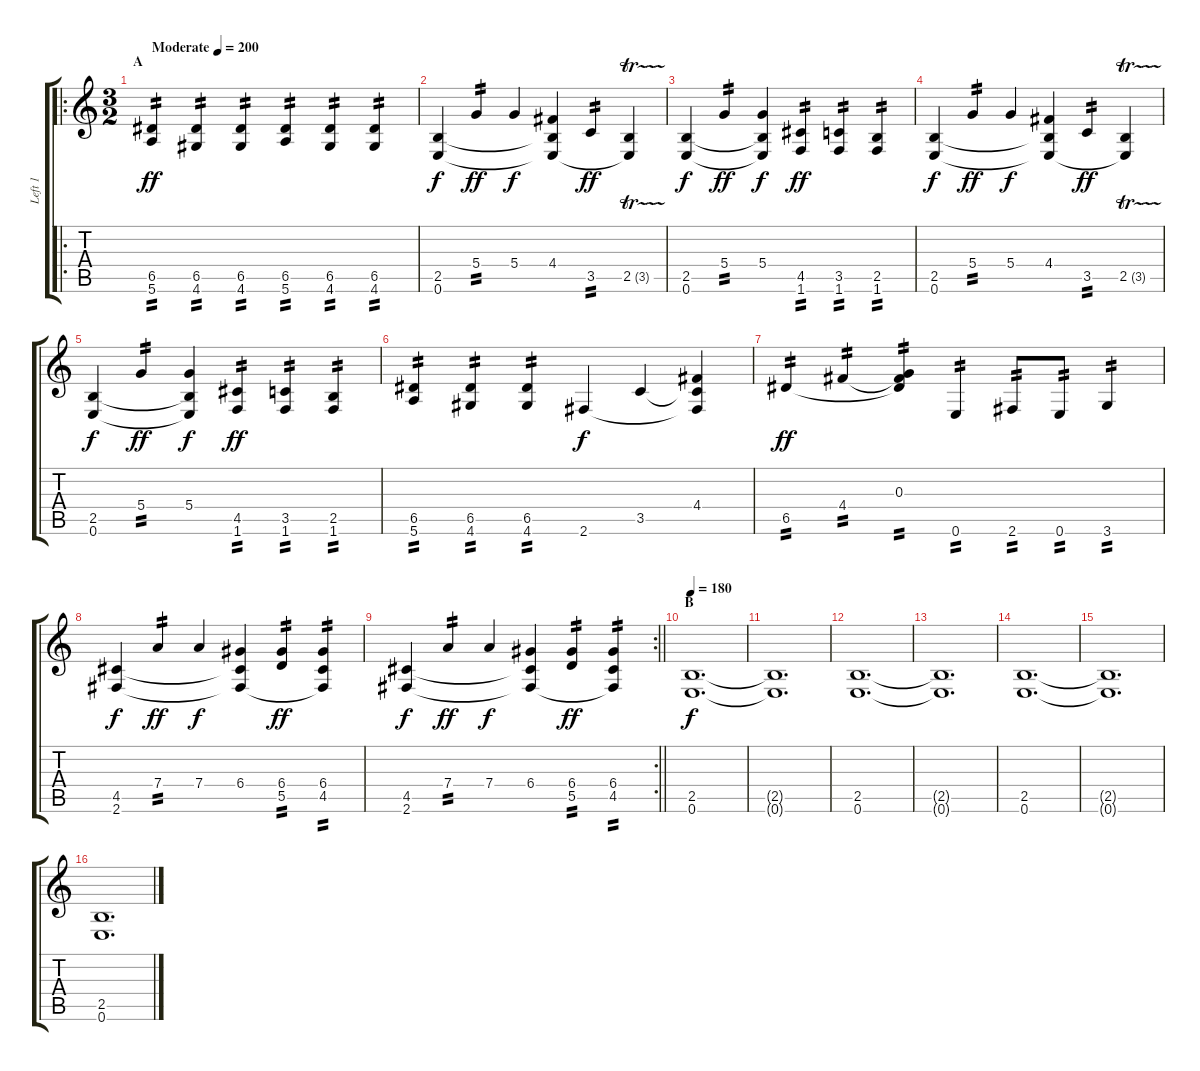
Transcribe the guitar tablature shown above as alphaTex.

\track ("Left 1" "Left 1") {instrument distortionguitar}
\staff {score tabs}
\tuning (E4 B3 G3 D3 A2 E2) {hide}
\ro
\ts (3 2)
\section ("" "A")
\tempo (200 "Moderate")
\clef g2
\ks c
(6.5 5.6).4{tp 2 dy ff instrument distortionguitar} (6.5 4.6).4{tp 2} (6.5 4.6).4{tp 2} (6.5 5.6).4{tp 2} (6.5 4.6).4{tp 2} (6.5 4.6).4{tp 2} |
(2.5 0.6).4{dy f} 5.4.4{tp 2 dy ff} 5.4.4{dy f} (4.4 2.5{t} 0.6{t}).4 3.5.4{tp 2 dy ff} (2.5{tr (3 16)} 0.6{t}).4 |
(2.5 0.6).4{dy f} 5.4.4{tp 2 dy ff} (5.4 2.5{t} 0.6{t}).4{dy f} (4.5 1.6).4{tp 2 dy ff} (3.5 1.6).4{tp 2} (2.5 1.6).4{tp 2} |
(2.5 0.6).4{dy f} 5.4.4{tp 2 dy ff} 5.4.4{dy f} (4.4 2.5{t} 0.6{t}).4 3.5.4{tp 2 dy ff} (2.5{tr (3 16)} 0.6{t}).4 |
(2.5 0.6).4{dy f} 5.4.4{tp 2 dy ff} (5.4 2.5{t} 0.6{t}).4{dy f} (4.5 1.6).4{tp 2 dy ff} (3.5 1.6).4{tp 2} (2.5 1.6).4{tp 2} |
(6.5 5.6).4{tp 2} (6.5 4.6).4{tp 2} (6.5 4.6).4{tp 2} 2.6.4{dy f} 3.5.4 (4.4 3.5{t} 2.6{t}).4 |
6.5.4{tp 2 dy ff} 4.4.4{tp 2} (0.3 4.4{t} 6.5{t}).4{tp 2} 0.6.4{tp 2} 2.6.8{tp 2} 0.6.8{tp 2} 3.6.4{tp 2} |
(4.5 2.6).4{dy f} 7.4.4{tp 2 dy ff} 7.4.4{dy f} (6.4 4.5{t} 2.6{t}).4 (6.4 5.5).4{tp 2 dy ff} (6.4 4.5 2.6{t}).4{tp 2} |
\rc 2
\barLineRight lightlight
(4.5 2.6).4{dy f} 7.4.4{tp 2 dy ff} 7.4.4{dy f} (6.4 4.5{t} 2.6{t}).4 (6.4 5.5).4{tp 2 dy ff} (6.4 4.5 2.6{t}).4{tp 2} |
\section ("" "B")
\tempo 180
(2.5 0.6).1{d dy f} |
(2.5{t} 0.6{t}).1{d} |
(2.5 0.6).1{d} |
(2.5{t} 0.6{t}).1{d} |
(2.5 0.6).1{d} |
(2.5{t} 0.6{t}).1{d} |
(2.5 0.6).1{d}
